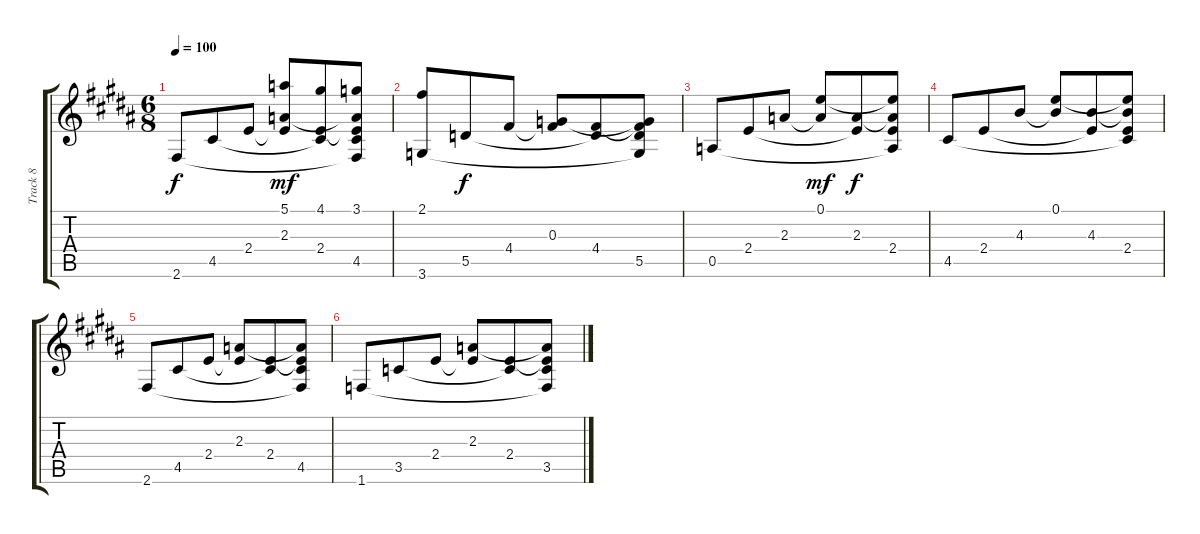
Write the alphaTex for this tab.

\track ("Track 8" "Track 8") {instrument electricguitarjazz}
\staff {score tabs}
\tuning (E4 B3 G3 D3 A2 E2) {hide}
\ts (6 8)
\tempo 100
\clef g2
\ks b
2.6.8{dy f} 4.5.8 2.4.8 (5.1 2.3 2.4{t}).8{dy mf} (4.1 2.4 4.5{t}).8 (3.1 2.3{t} 2.4{t} 4.5 2.6{t}).8 |
(2.1 3.6).8 5.5.8{dy f} 4.4.8 (0.3 4.4{t}).8 (4.4 5.5{t}).8 (0.3{t} 4.4{t} 5.5 3.6{t}).8 |
0.5.8 2.4.8 2.3.8 (0.1 2.3{t}).8{dy mf} (2.3 2.4{t}).8{dy f} (0.1{t} 2.3{t} 2.4 0.5{t}).8 |
4.5.8 2.4.8 4.3.8 (0.1 4.3{t}).8 (4.3 2.4{t}).8 (0.1{t} 4.3{t} 2.4 4.5{t}).8 |
2.6.8 4.5.8 2.4.8 (2.3 2.4{t}).8 (2.4 4.5{t}).8 (2.3{t} 2.4{t} 4.5 2.6{t}).8 |
1.6.8 3.5.8 2.4.8 (2.3 2.4{t}).8 (2.4 3.5{t}).8 (2.3{t} 2.4{t} 3.5 1.6{t}).8
